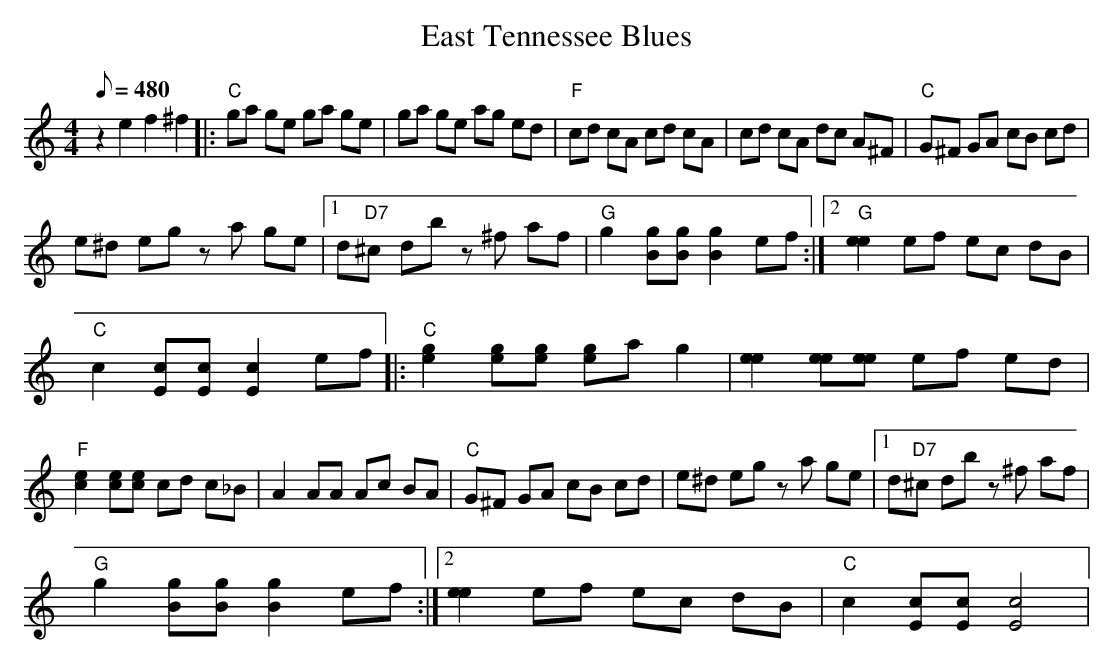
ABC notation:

X:1
T:East Tennessee Blues
L:1/8
Q:480
M:4/4
K:C
 z2 e2 f2 ^f2 |: "C"ga ge ga ge | ga ge ag ed | "F"cd cA cd cA | cd cA dc A^F | "C"G^F GA cB cd |
 e^d eg za ge |1 d"D7"^c db z^f af | "G"g2 [gB][gB] [g2B2] ef :|2 "G"[e2e2] ef ec dB |
 "C"c2 [cE][cE] [c2E2] ef |: "C"[g2e2] [ge][ge] [ge]a g2 | [e2e2] [ee][ee] ef ed |
 "F"[e2c2] [ec][ec] cd c_B | A2 AA Ac BA | "C"G^F GA cB cd | e^d eg za ge |1 d"D7"^c db z^f af |
 "G"g2 [gB][gB] [g2B2] ef :|2 [e2e2] ef ec dB | "C"c2 [cE][cE] [c4E4] |
